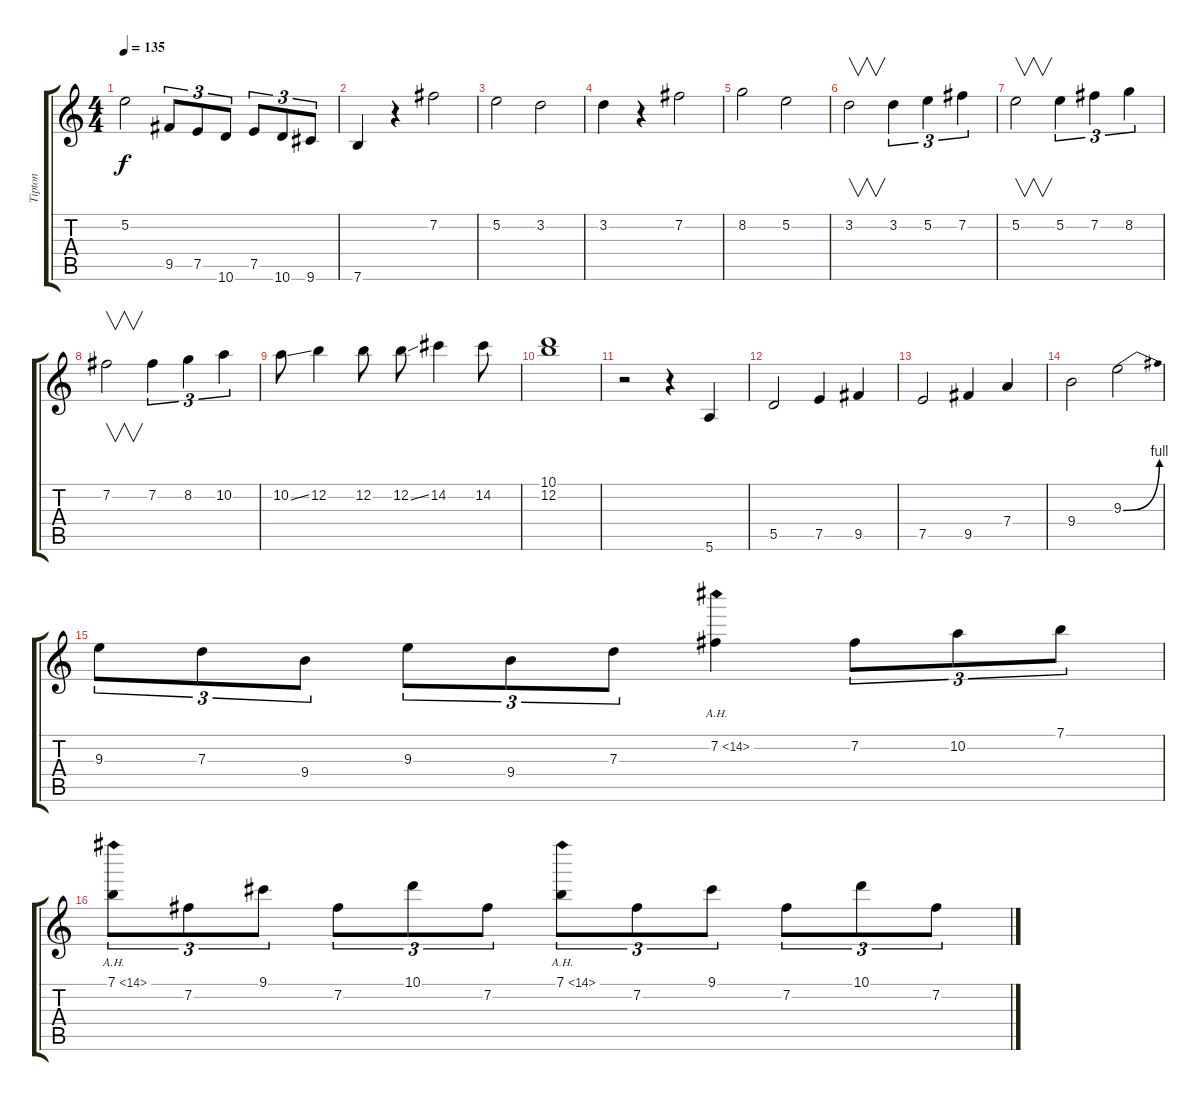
\track ("Tipton" "Tipton") {instrument distortionguitar}
\staff {score tabs}
\tuning (E4 B3 G3 D3 A2 E2) {hide}
\ts (4 4)
\tempo 135
\clef g2
\ks c
5.2.2{dy f} 9.5.8{tu (3 2)} 7.5.8{tu (3 2)} 10.6.8{tu (3 2)} 7.5.8{tu (3 2)} 10.6.8{tu (3 2)} 9.6.8{tu (3 2)} |
7.6.4 r.4 7.2.2 |
5.2.2 3.2.2 |
3.2.4 r.4 7.2.2 |
8.2.2 5.2.2 |
3.2.2{v} 3.2.4{tu (3 2)} 5.2.4{tu (3 2)} 7.2.4{tu (3 2)} |
5.2.2{v} 5.2.4{tu (3 2)} 7.2.4{tu (3 2)} 8.2.4{tu (3 2)} |
7.2.2{v} 7.2.4{tu (3 2)} 8.2.4{tu (3 2)} 10.2.4{tu (3 2)} |
10.2{ss}.8 12.2.4 12.2.8 12.2{ss}.8 14.2.4 14.2.8 |
(10.1 12.2).1 |
r.2 r.4 5.6.4 |
5.5.2 7.5.4 9.5.4 |
7.5.2 9.5.4 7.4.4 |
9.4.2 9.3{be (bend 0 0 60 4)}.2 |
9.3.8{tu (3 2)} 7.3.8{tu (3 2)} 9.4.8{tu (3 2)} 9.3.8{tu (3 2)} 9.4.8{tu (3 2)} 7.3.8{tu (3 2)} 7.2{ah 7}.4 7.2.8{tu (3 2)} 10.2.8{tu (3 2)} 7.1.8{tu (3 2)} |
7.1{ah 7}.8{tu (3 2)} 7.2.8{tu (3 2)} 9.1.8{tu (3 2)} 7.2.8{tu (3 2)} 10.1.8{tu (3 2)} 7.2.8{tu (3 2)} 7.1{ah 7}.8{tu (3 2)} 7.2.8{tu (3 2)} 9.1.8{tu (3 2)} 7.2.8{tu (3 2)} 10.1.8{tu (3 2)} 7.2.8{tu (3 2)}
